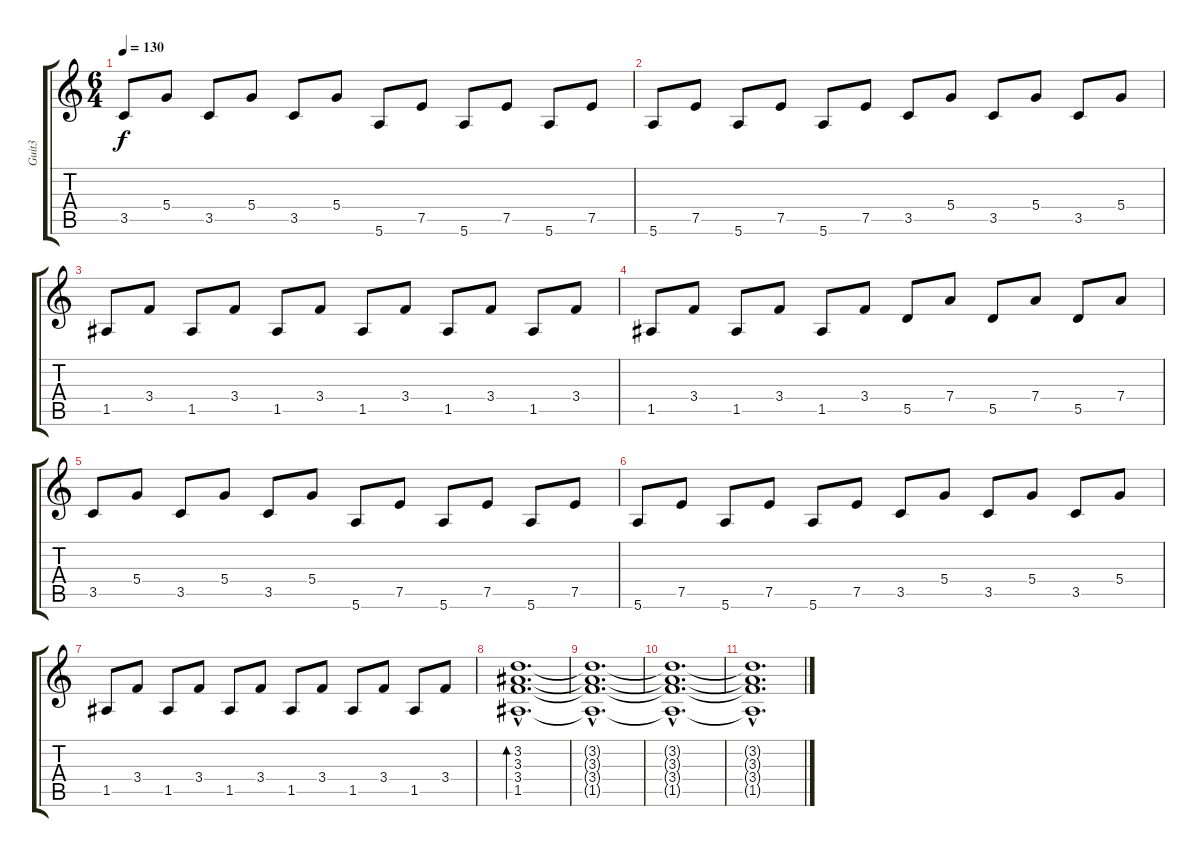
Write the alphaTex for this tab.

\track ("Guit3" "Guit3") {instrument overdrivenguitar}
\staff {score tabs}
\tuning (E4 B3 G3 D3 A2 E2) {hide}
\ts (6 4)
\tempo 130
\clef g2
\ks c
3.5.8{dy f} 5.4.8 3.5.8 5.4.8 3.5.8 5.4.8 5.6.8 7.5.8 5.6.8 7.5.8 5.6.8 7.5.8 |
5.6.8 7.5.8 5.6.8 7.5.8 5.6.8 7.5.8 3.5.8 5.4.8 3.5.8 5.4.8 3.5.8 5.4.8 |
1.5.8 3.4.8 1.5.8 3.4.8 1.5.8 3.4.8 1.5.8 3.4.8 1.5.8 3.4.8 1.5.8 3.4.8 |
1.5.8{instrument acousticguitarsteel} 3.4.8 1.5.8 3.4.8 1.5.8 3.4.8 5.5.8 7.4.8 5.5.8 7.4.8 5.5.8 7.4.8 |
3.5.8 5.4.8 3.5.8 5.4.8 3.5.8 5.4.8 5.6.8 7.5.8 5.6.8 7.5.8 5.6.8 7.5.8 |
5.6.8 7.5.8 5.6.8 7.5.8 5.6.8 7.5.8 3.5.8 5.4.8 3.5.8 5.4.8 3.5.8 5.4.8 |
1.5.8 3.4.8 1.5.8 3.4.8 1.5.8 3.4.8 1.5.8 3.4.8 1.5.8 3.4.8 1.5.8 3.4.8 |
(3.2{hac} 3.3{hac} 3.4{hac} 1.5{hac}).1{d bd 480} |
(3.2{hac t} 3.3{hac t} 3.4{hac t} 1.5{hac t}).1{d} |
(3.2{hac t} 3.3{hac t} 3.4{hac t} 1.5{hac t}).1{d} |
(3.2{hac t} 3.3{hac t} 3.4{hac t} 1.5{hac t}).1{d}
